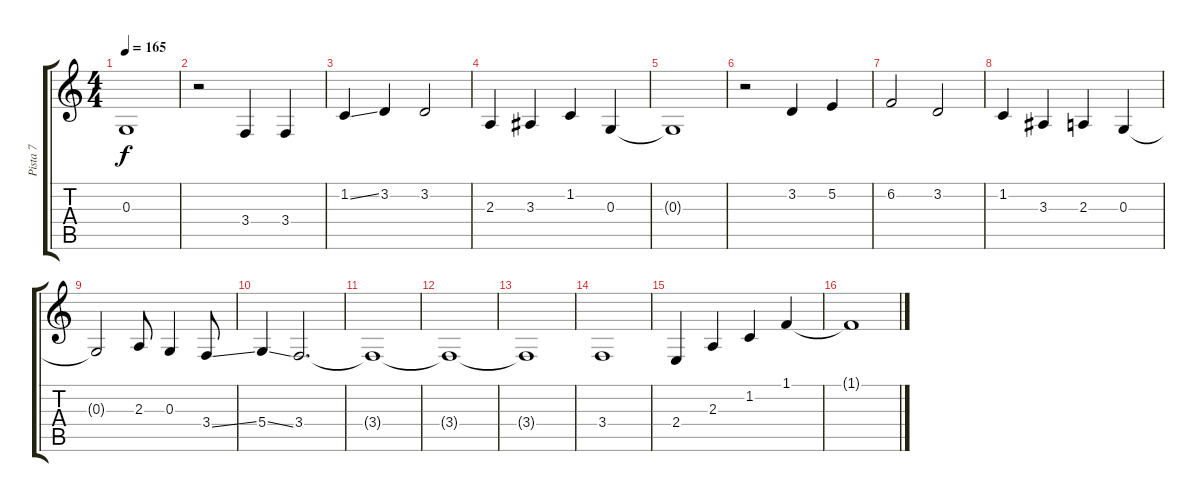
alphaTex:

\track ("Pista 7" "Pista 7") {instrument electricgrandpiano}
\staff {score tabs}
\tuning (E4 B3 G3 D3 A2 E2) {hide}
\ts (4 4)
\tempo 165
\clef g2
\ks c
0.3{t}.1{dy f} |
r.2 3.4.4 3.4.4 |
1.2{ss}.4 3.2.4 3.2.2 |
2.3.4 3.3.4 1.2.4 0.3.4 |
0.3{t}.1 |
r.2 3.2.4 5.2.4 |
6.2.2 3.2.2 |
1.2.4 3.3.4 2.3.4 0.3.4 |
0.3{t}.2 2.3.8 0.3.4 3.4{ss}.8 |
5.4{ss}.4 3.4.2{d} |
3.4{t}.1 |
3.4{t}.1 |
3.4{t}.1 |
3.4.1 |
2.4.4 2.3.4 1.2.4 1.1.4 |
1.1{t}.1
